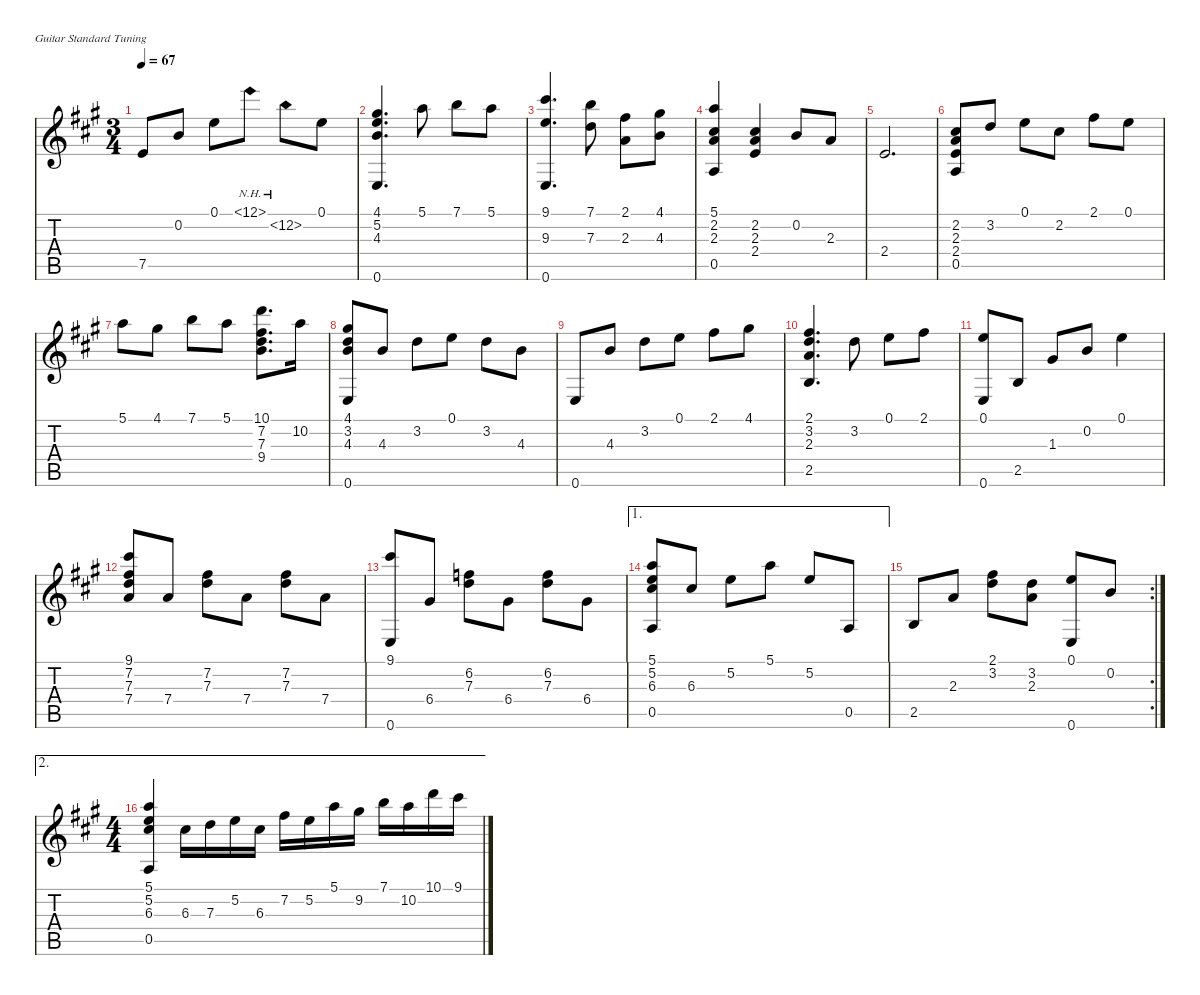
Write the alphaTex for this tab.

\defaultSystemsLayout 4
\hideDynamics
\bracketExtendMode nobrackets
\singleTrackTrackNamePolicy hidden
\multiTrackTrackNamePolicy hidden
\firstSystemTrackNameOrientation horizontal
\otherSystemsTrackNameOrientation horizontal
\extendBarLines
\chordDiagramsInScore
\track ("Guitarra" "n.guit.") {instrument acousticguitarnylon}
\staff {score tabs}
\tuning (E4 B3 G3 D3 A2 E2)
\ts (3 4)
\tempo 67
\clef g2
\scale
1.25077
\ks a
7.5{acc forcenatural}.8{dy mf beam Up} 0.2{acc forcenatural}.8{beam Up} 0.1{acc forcenatural}.8{beam Down} 12.1{nh acc forcenatural}.8{beam Down} 12.2{nh acc forcenatural}.8{beam Down} 0.1{acc forcenatural}.8{beam Down} |
\scale
0.707181 (4.1{acc #} 5.2{acc forcenatural} 4.3{acc forcenatural} 0.6{acc forcenatural}).4{d beam Up} 5.1{acc forcenatural}.8{beam Down} 7.1{acc forcenatural}.8{beam Down} 5.1{acc forcenatural}.8{beam Down} |
(9.1{acc #} 9.3{acc forcenatural} 0.6{acc forcenatural}).4{d beam Up} (7.1{acc forcenatural} 7.3{acc forcenatural}).8{beam Down} (2.1{acc #} 2.3{acc forcenatural}).8{beam Down} (4.1{acc #} 4.3{acc forcenatural}).8{beam Down} |
\scale
1.07976 (5.1{acc forcenatural} 0.5{acc forcenatural} 2.2{acc #} 2.3{acc forcenatural}).4{beam Up} (2.2{acc #} 2.3{acc forcenatural} 2.4{acc forcenatural}).4{beam Up} 0.2{acc forcenatural}.8{beam Up} 2.3{acc forcenatural}.8{beam Up} |
2.4{acc forcenatural}.2{d beam Up} |
(2.2{acc #} 2.3{acc forcenatural} 2.4{acc forcenatural} 0.5{acc forcenatural}).8{beam Up} 3.2{acc forcenatural}.8{beam Up} 0.1{acc forcenatural}.8{beam Down} 2.2{acc #}.8{beam Down} 2.1{acc #}.8{beam Down} 0.1{acc forcenatural}.8{beam Down} |
5.1{acc forcenatural}.8{beam Down} 4.1{acc #}.8{beam Down} 7.1{acc forcenatural}.8{beam Down} 5.1{acc forcenatural}.8{beam Down} (10.1{acc forcenatural} 7.2{acc #} 7.3{acc forcenatural} 9.4{acc forcenatural}).8{d beam Down} 10.2{acc forcenatural}.16{beam Down} |
(4.1{acc #} 3.2{acc forcenatural} 4.3{acc forcenatural} 0.6{acc forcenatural}).8{beam Up} 4.3{acc forcenatural}.8{beam Up} 3.2{acc forcenatural}.8{beam Down} 0.1{acc forcenatural}.8{beam Down} 3.2{acc forcenatural}.8{beam Down} 4.3{acc forcenatural}.8{beam Down} |
0.6{acc forcenatural}.8{beam Up} 4.3{acc forcenatural}.8{beam Up} 3.2{acc forcenatural}.8{beam Down} 0.1{acc forcenatural}.8{beam Down} 2.1{acc #}.8{beam Down} 4.1{acc #}.8{beam Down} |
(2.1{acc #} 3.2{acc forcenatural} 2.3{acc forcenatural} 2.5{acc forcenatural}).4{d beam Up} 3.2{acc forcenatural}.8{beam Down} 0.1{acc forcenatural}.8{beam Down} 2.1{acc #}.8{beam Down} |
(0.1{acc forcenatural} 0.6{acc forcenatural}).8{beam Up} 2.5{acc forcenatural}.8{beam Up} 1.3{acc #}.8{beam Up} 0.2{acc forcenatural}.8{beam Up} 0.1{acc forcenatural}.4{beam Down} |
(9.1{acc #} 7.2{acc #} 7.3{acc forcenatural} 7.4{acc forcenatural}).8{beam Up} 7.4{acc forcenatural}.8{beam Up} (7.2{acc #} 7.3{acc forcenatural}).8{beam Down} 7.4{acc forcenatural}.8{beam Down} (7.2{acc #} 7.3{acc forcenatural}).8{beam Down} 7.4{acc forcenatural}.8{beam Down} |
(9.1{acc #} 0.6{acc forcenatural}).8{beam Up} 6.4{acc #}.8{beam Up} (6.2{acc forcenatural} 7.3{acc forcenatural}).8{beam Down} 6.4{acc #}.8{beam Down} (6.2{acc forcenatural} 7.3{acc forcenatural}).8{beam Down} 6.4{acc #}.8{beam Down} |
\ae 1
(5.1{acc forcenatural} 5.2{acc forcenatural} 6.3{acc #} 0.5{acc forcenatural}).8{beam Up} 6.3{acc #}.8{beam Up} 5.2{acc forcenatural}.8{beam Down} 5.1{acc forcenatural}.8{beam Down} 5.2{acc forcenatural}.8{beam Up} 0.5{acc forcenatural}.8{beam Up} |
\rc 2
\scale
1.2465 2.5{acc forcenatural}.8{beam Up} 2.3{acc forcenatural}.8{beam Up} (2.1{acc #} 3.2{acc forcenatural}).8{beam Down} (3.2{acc forcenatural} 2.3{acc forcenatural}).8{beam Down} (0.1{acc forcenatural} 0.6{acc forcenatural}).8{beam Up} 0.2{acc forcenatural}.8{beam Up} |
\ae 2
\ts (4 4)
\beaming (8 2 2 2 2)
\scale
1.78442 (5.1{acc forcenatural} 5.2{acc forcenatural} 6.3{acc #} 0.5{acc forcenatural}).4{beam Up} 6.3{acc #}.16{beam Down} 7.3{acc forcenatural}.16{beam Down} 5.2{acc forcenatural}.16{beam Down} 6.3{acc #}.16{beam Down} 7.2{acc #}.16{beam Down} 5.2{acc forcenatural}.16{beam Down} 5.1{acc forcenatural}.16{beam Down} 9.2{acc #}.16{beam Down} 7.1{acc forcenatural}.16{beam Down} 10.2{acc forcenatural}.16{beam Down} 10.1{acc forcenatural}.16{beam Down} 9.1{acc #}.16{beam Down}
